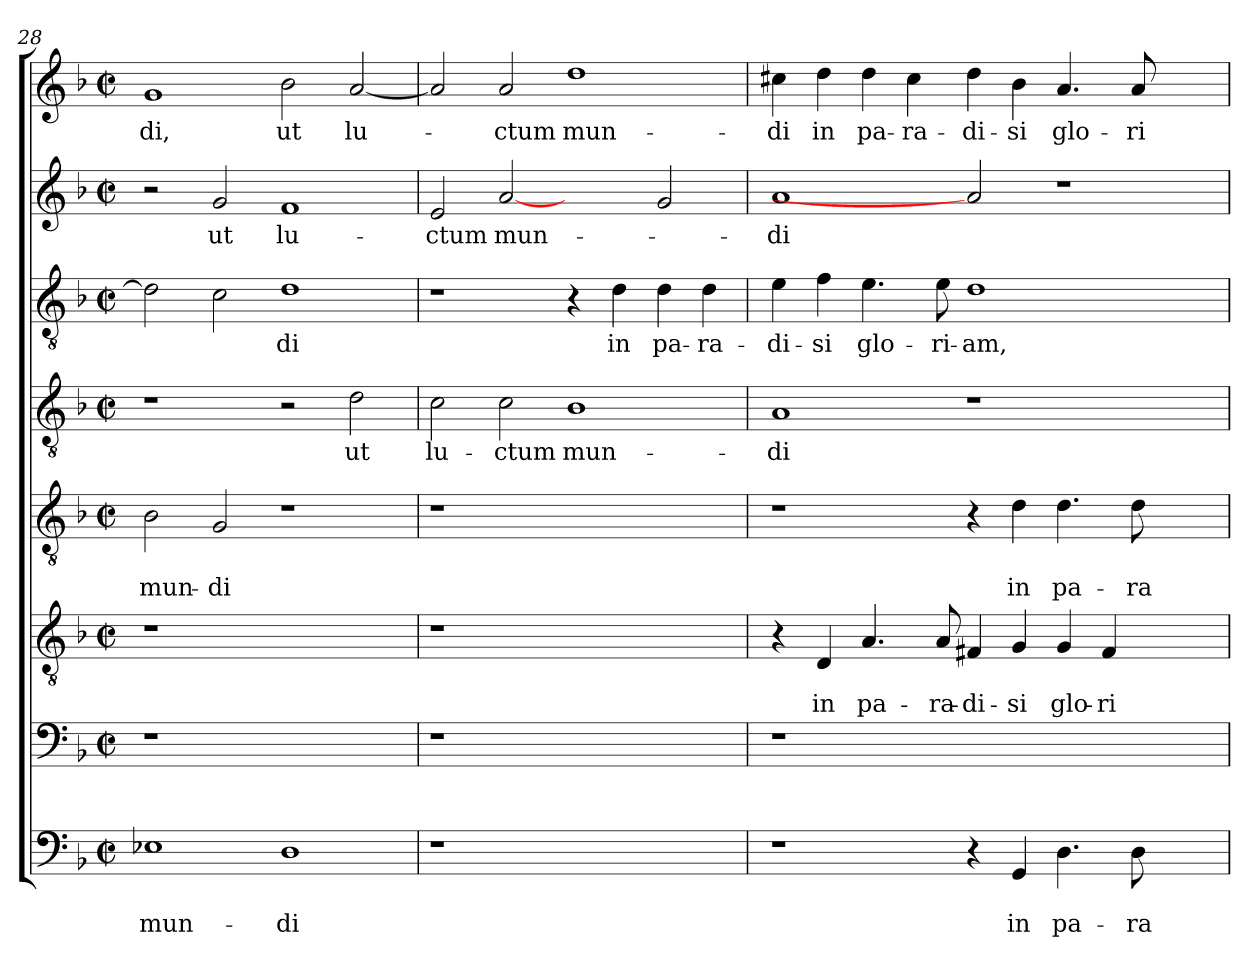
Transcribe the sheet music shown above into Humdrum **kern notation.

**kern	**text	**text	**kern	**kern	**text	**text	**kern	**text	**text	**kern	**text	**kern	**text	**kern	**text	**kern	**text
*part8	*part8	*part8	*part7	*part6	*part6	*part6	*part5	*part5	*part5	*part4	*part4	*part3	*part3	*part2	*part2	*part1	*part1
*staff8	*staff8	*staff8	*staff7	*staff6	*staff6	*staff6	*staff5	*staff5	*staff5	*staff4	*staff4	*staff3	*staff3	*staff2	*staff2	*staff1	*staff1
*clefF4	*	*	*clefF4	*clefGv2	*	*	*clefGv2	*	*	*clefGv2	*	*clefGv2	*	*clefG2	*	*clefG2	*
*k[b-]	*	*	*k[b-]	*k[b-]	*	*	*k[b-]	*	*	*k[b-]	*	*k[b-]	*	*k[b-]	*	*k[b-]	*
*F:	*	*	*F:	*F:	*	*	*F:	*	*	*F:	*	*F:	*	*F:	*	*F:	*
*M2/2	*	*	*M2/2	*M2/2	*	*	*M2/2	*	*	*M2/2	*	*M2/2	*	*M2/2	*	*M2/2	*
*met(c|)	*	*	*met(c|)	*met(c|)	*	*	*met(c|)	*	*	*met(c|)	*	*met(c|)	*	*met(c|)	*	*met(c|)	*
=28	=28	=28	=28	=28	=28	=28	=28	=28	=28	=28	=28	=28	=28	=28	=28	=28	=28
!	!	!LO:LY:b	!	!	!	!	!	!	!LO:LY:b	!	!	!	!	!	!	!	!LO:LY:b
1E-X	.	mun-	1r	1r	.	.	2B-\	.	mun-	1r	.	2d\]	.	2r	.	1g	-di,
!	!	!	!	!	!	!	!	!	!LO:LY:b	!	!	!	!	!	!LO:LY:b	!	!
.	.	.	.	.	.	.	2G/	.	-di	.	.	2c\	.	2g/	ut	.	.
!	!	!LO:LY:b	!	!	!	!	!	!	!	!	!	!	!LO:LY:b	!	!LO:LY:b	!	!LO:LY:b
1D	.	-di	1ryy	1ryy	.	.	1r	.	.	2r	.	1d	-di	1f	lu-	2b-\	ut
!	!	!	!	!	!	!	!	!	!	!	!LO:LY:b	!	!	!	!	!	!LO:LY:b
.	.	.	.	.	.	.	.	.	.	2d\	ut	.	.	.	.	[2a/	lu-
=29	=29	=29	=29	=29	=29	=29	=29	=29	=29	=29	=29	=29	=29	=29	=29	=29	=29
!	!	!	!	!	!	!	!	!	!	!	!LO:LY:b	!	!	!	!LO:LY:b	!	!
1r	.	.	1r	1r	.	.	1r	.	.	2c\	lu-	1r	.	2e/	-ctum	2a/]	.
!	!	!	!	!	!	!	!	!	!	!	!LO:LY:b	!	!	!	!LO:LY:b	!	!LO:LY:b
.	.	.	.	.	.	.	.	.	.	2c\	-ctum	.	.	[2a	mun-	2a/	-ctum
!	!	!	!	!	!	!	!	!	!	!	!LO:LY:b	!	!	!	!	!	!LO:LY:b
1ryy	.	.	1ryy	1ryy	.	.	1ryy	.	.	1B-	mun-	4r	.	2ryy	.	1dd	mun-
!	!	!	!	!	!	!	!	!	!	!	!	!	!LO:LY:b	!	!	!	!
.	.	.	.	.	.	.	.	.	.	.	.	4d\	in	.	.	.	.
!	!	!	!	!	!	!	!	!	!	!	!	!	!LO:LY:b	!	!	!	!
.	.	.	.	.	.	.	.	.	.	.	.	4d\	pa-	2g/	.	.	.
!	!	!	!	!	!	!	!	!	!	!	!	!	!LO:LY:b	!	!	!	!
.	.	.	.	.	.	.	.	.	.	.	.	4d\	-ra-	.	.	.	.
!!LO:LB:g=z
=30	=30	=30	=30	=30	=30	=30	=30	=30	=30	=30	=30	=30	=30	=30	=30	=30	=30
!	!	!	!	!	!	!	!	!	!	!	!LO:LY:b	!	!LO:LY:b	!	!LO:LY:b	!	!LO:LY:b
1r	.	.	1r	4r	.	.	1r	.	.	1A	-di	4e\	-di-	1a	-di	4cc#X\	-di
!	!	!	!	!	!	!LO:LY:b	!	!	!	!	!	!	!LO:LY:b	!	!	!	!LO:LY:b
.	.	.	.	4D/	.	in	.	.	.	.	.	4f\	-si	.	.	4dd\	in
!	!	!	!	!	!	!LO:LY:b	!	!	!	!	!	!	!LO:LY:b	!	!	!	!LO:LY:b
.	.	.	.	4.A/	.	pa-	.	.	.	.	.	4.e\	glo-	.	.	4dd\	pa-
!	!	!	!	!	!	!	!	!	!	!	!	!	!	!	!	!	!LO:LY:b
.	.	.	.	.	.	.	.	.	.	.	.	.	.	.	.	4cc#\	-ra-
!	!	!	!	!	!	!LO:LY:b	!	!	!	!	!	!	!LO:LY:b	!	!	!	!
.	.	.	.	8A/	.	-ra-	.	.	.	.	.	8e\	-ri-	.	.	.	.
!	!	!	!	!	!	!LO:LY:b	!	!	!	!	!	!	!LO:LY:b	!	!	!	!LO:LY:b
4r	.	.	1.ryy	4F#X/	.	-di-	4r	.	.	1r	.	1d	-am,	2a]	.	4dd\	-di-
!	!	!LO:LY:b	!	!	!	!LO:LY:b	!	!	!LO:LY:b	!	!	!	!	!	!	!	!LO:LY:b
4GG/	.	in	.	4G/	.	-si	4d\	.	in	.	.	.	.	.	.	4b-\	-si
!	!	!LO:LY:b	!	!	!	!LO:LY:b	!	!	!LO:LY:b	!	!	!	!	!	!	!	!LO:LY:b
4.D\	.	pa-	.	4G/	.	glo-	4.d\	.	pa-	.	.	.	.	1r	.	4.a/	glo-
!	!	!	!	!	!	!LO:LY:b	!	!	!	!	!	!	!	!	!	!	!
.	.	.	.	4F#/	.	-ri-	.	.	.	.	.	.	.	.	.	.	.
!	!	!LO:LY:b	!	!	!	!	!	!	!LO:LY:b	!	!	!	!	!	!	!	!LO:LY:b
8D\	.	-ra-	.	.	.	.	8d\	.	-ra-	.	.	.	.	.	.	8a/	-ri-
2ryy	.	.	.	2ryy	.	.	2ryy	.	.	2ryy	.	2ryy	.	.	.	2ryy	.
=	=	=	=	=	=	=	=	=	=	=	=	=	=	=	=	=	=
*-	*-	*-	*-	*-	*-	*-	*-	*-	*-	*-	*-	*-	*-	*-	*-	*-	*-
